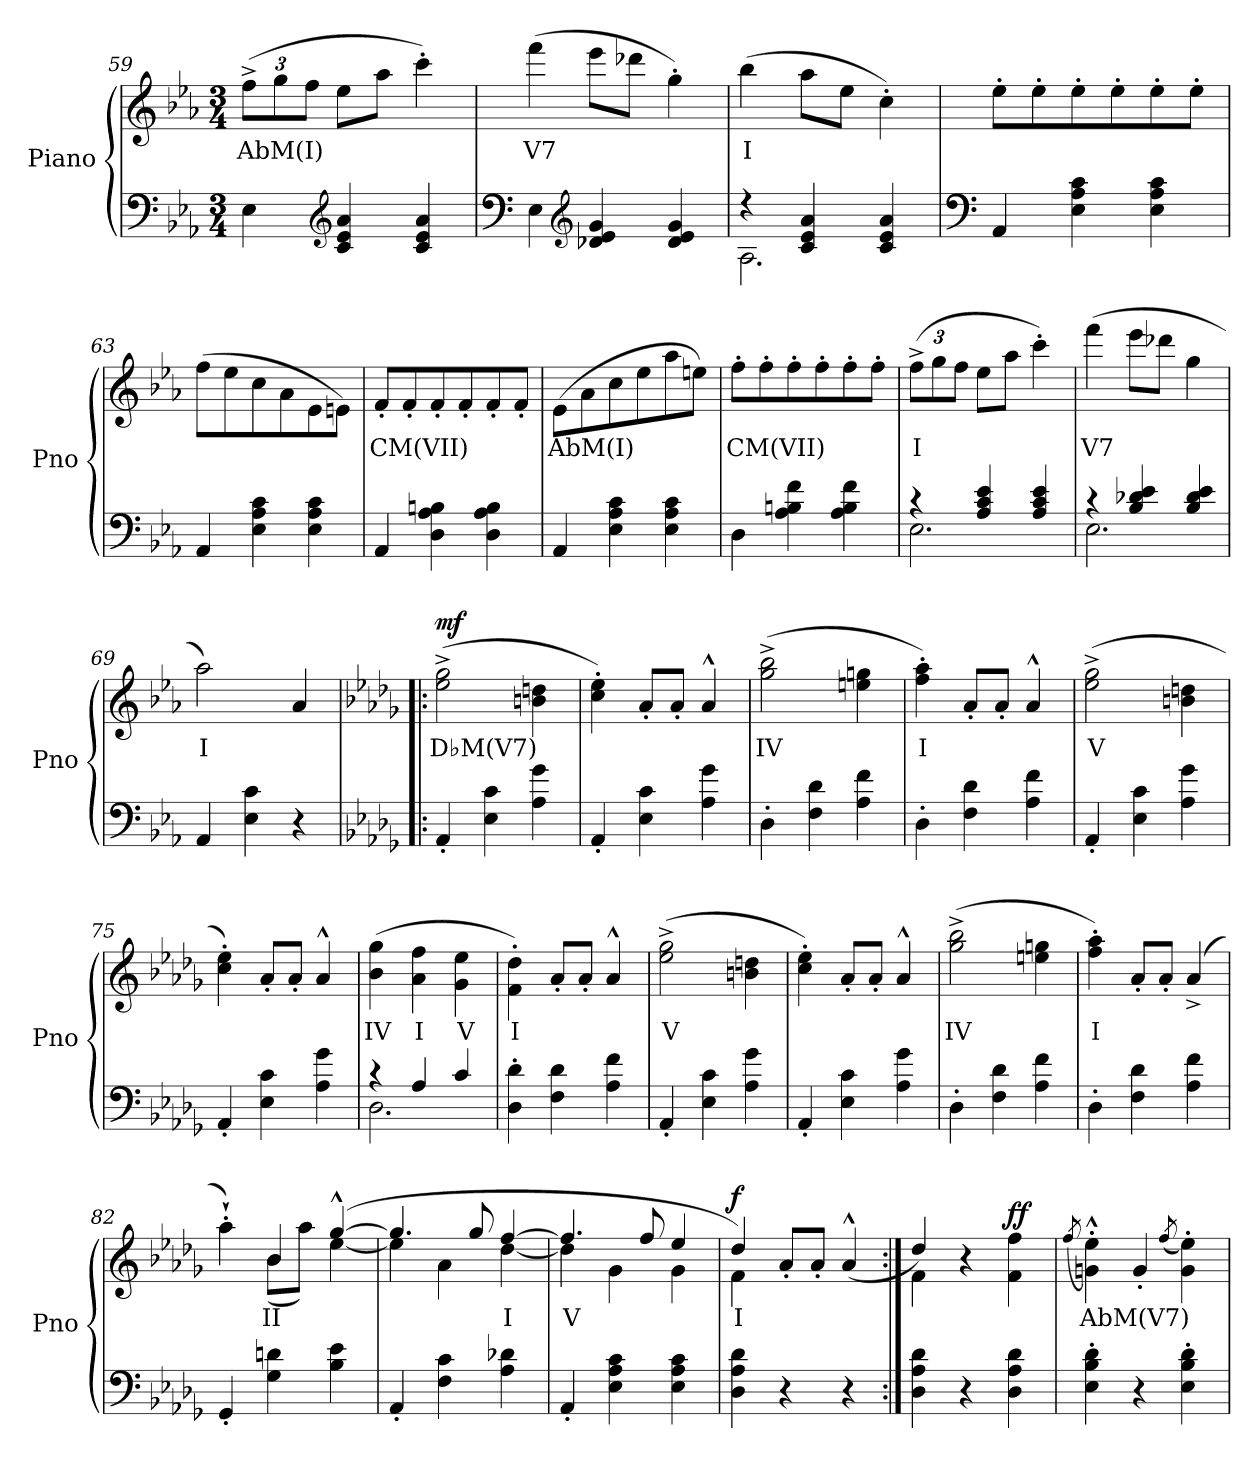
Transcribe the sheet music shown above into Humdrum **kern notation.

**kern	**kern	**text	**dynam
*part1	*part1	*part1	*part1
*staff2	*staff1	*staff1	*staff1/2
*I"Piano	*	*	*
*I'Pno	*	*	*
!!LO:LB:g=z
*clefF4	*clefG2	*	*
*k[b-e-a-]	*k[b-e-a-]	*	*
*M3/4	*M3/4	*	*
*	*Xbrackettup	*	*
=59	=59	=59	=59
!	!	!LO:LY:b	!
4E-\	(>12ff^\L	AbM(I)	.
.	12gg\	.	.
.	12ff\J	.	.
*clefG2	*	*	*
4c/ 4e-/ 4a-/	8ee-\L	.	.
.	8aa-\J	.	.
4c/ 4e-/ 4a-/	4ccc'\)	.	.
!!LO:LB:g=z
=60	=60	=60	=60
*clefF4	*	*	*
!	!	!LO:LY:b	!
4E-\	(>4fff\	V7	.
*clefG2	*	*	*
4d-X/ 4e-/ 4g/	8eee-\L	.	.
.	8ddd-X\J	.	.
4d-/ 4e-/ 4g/	4gg'\)	.	.
!!LO:PB:g=z
=61	=61	=61	=61
*^	*	*	*
!	!	!	!LO:LY:b	!
4r	2.A-\	(>4bb-\	I	.
4c/ 4e-/ 4a-/	.	8aa-\L	.	.
.	.	8ee-\J	.	.
4c/ 4e-/ 4a-/	.	4cc'\)	.	.
*v	*v	*	*	*
=62	=62	=62	=62
*clefF4	*	*	*
4AA-/	8ee-'\L	.	.
.	8ee-'\	.	.
4E-\ 4A-\ 4c\	8ee-'\	.	.
.	8ee-'\	.	.
4E-\ 4A-\ 4c\	8ee-'\	.	.
.	8ee-'\J	.	.
=63	=63	=63	=63
4AA-/	(>8ff\L	.	.
.	8ee-\	.	.
4E-\ 4A-\ 4c\	8cc\	.	.
.	8a-\	.	.
4E-\ 4A-\ 4c\	8e-\	.	.
.	8en\J)	.	.
=64	=64	=64	=64
!	!	!LO:LY:b	!
4AA-/	8f'/L	CM(VII)	.
.	8f'/	.	.
4D\ 4A-\ 4Bn\	8f'/	.	.
.	8f'/	.	.
4D\ 4A-\ 4B\	8f'/	.	.
.	8f'/J	.	.
=65	=65	=65	=65
!	!	!LO:LY:b	!
4AA-/	(>8e-\L	AbM(I)	.
.	8a-\	.	.
4E-\ 4A-\ 4c\	8cc\	.	.
.	8ee-\	.	.
4E-\ 4A-\ 4c\	8aa-\	.	.
.	8een\J)	.	.
=66	=66	=66	=66
!	!	!LO:LY:b	!
4D\	8ff'\L	CM(VII)	.
.	8ff'\	.	.
4A-\ 4Bn\ 4f\	8ff'\	.	.
.	8ff'\	.	.
4A-\ 4B\ 4f\	8ff'\	.	.
.	8ff'\J	.	.
!!LO:PB:g=z
=67	=67	=67	=67
*^	*	*	*
!	!	!	!LO:LY:b	!
4r	2.E-\	(>12ff^\L	I	.
.	.	12gg\	.	.
.	.	12ff\J	.	.
4A-/ 4c/ 4e-/	.	8ee-\L	.	.
.	.	8aa-\J	.	.
4A-/ 4c/ 4e-/	.	4ccc'\)	.	.
!!LO:PB:g=z
=68	=68	=68	=68	=68
!	!	!	!LO:LY:b	!
4r	2.E-\	(>4fff\	V7	.
4B-/ 4d-X/ 4e-/	.	8eee-\L	.	.
.	.	8ddd-X\J	.	.
4B-/ 4d-/ 4e-/	.	4gg\	.	.
*v	*v	*	*	*
=69	=69	=69	=69
!	!	!LO:LY:b	!
4AA-/	2aa-\)	I	.
4E-\ 4c\	.	.	.
4r	4a-/	.	.
=70!|:	=70!|:	=70!|:	=70!|:
*k[b-e-a-d-g-]	*k[b-e-a-d-g-]	*	*
!	!	!LO:LY:b	!LO:DY:b
4AA-'/	(>2ee-\^ 2gg-\^	D♭M(V7)	mf
4E-\ 4c\	.	.	.
4A-\ 4g-\	4bn\ 4ddn\	.	.
=71	=71	=71	=71
4AA-'/	4cc\' 4ee-\')	.	.
4E-\ 4c\	8a-'/L	.	.
.	8a-'/J	.	.
4A-\ 4g-\	4a-^^/	.	.
=72	=72	=72	=72
!	!	!LO:LY:b	!
4D-'\	(>2gg-\^ 2bb-\^	IV	.
4F\ 4d-\	.	.	.
4A-\ 4f\	4een\ 4ggn\	.	.
=73	=73	=73	=73
!	!	!LO:LY:b	!
4D-'\	4ff\' 4aa-\')	I	.
4F\ 4d-\	8a-'/L	.	.
.	8a-'/J	.	.
4A-\ 4f\	4a-^^/	.	.
=74	=74	=74	=74
!	!	!LO:LY:b	!
4AA-'/	(>2ee-\^ 2gg-\^	V	.
4E-\ 4c\	.	.	.
4A-\ 4g-\	4bn\ 4ddn\	.	.
=75	=75	=75	=75
4AA-'/	4cc\' 4ee-\')	.	.
4E-\ 4c\	8a-'/L	.	.
.	8a-'/J	.	.
4A-\ 4g-\	4a-^^/	.	.
!!LO:LB:g=z
=76	=76	=76	=76
*^	*	*	*
!	!	!	!LO:LY:b	!
4r	2.D-\	(>4b-\ 4gg-\	IV	.
!	!	!	!LO:LY:b	!
4A-/	.	4a-\ 4ff\	I	.
!	!	!	!LO:LY:b	!
4c/	.	4g-\ 4ee-\	V	.
*v	*v	*	*	*
!!LO:LB:g=z
=77	=77	=77	=77
!	!	!LO:LY:b	!
4D-\' 4d-\'	4f\' 4dd-\')	I	.
4F\ 4d-\	8a-'/L	.	.
.	8a-'/J	.	.
4A-\ 4f\	4a-^^/	.	.
!!LO:LB:g=z
=78	=78	=78	=78
!	!	!LO:LY:b	!
4AA-'/	(>2ee-\^ 2gg-\^	V	.
4E-\ 4c\	.	.	.
4A-\ 4g-\	4bn\ 4ddn\	.	.
=79	=79	=79	=79
4AA-'/	4cc\' 4ee-\')	.	.
4E-\ 4c\	8a-'/L	.	.
.	8a-'/J	.	.
4A-\ 4g-\	4a-^^/	.	.
=80	=80	=80	=80
!	!	!LO:LY:b	!
4D-'\	(>2gg-\^ 2bb-\^	IV	.
4F\ 4d-\	.	.	.
4A-\ 4f\	4een\ 4ggn\	.	.
=81	=81	=81	=81
!	!	!LO:LY:b	!
4D-'\	4ff\' 4aa-\')	I	.
4F\ 4d-\	8a-'/L	.	.
.	8a-'/J	.	.
4A-\ 4f\	(>4a-^/	.	.
=82	=82	=82	=82
*	*^	*	*
4GG-'/	4aa-'`\)	4ryy	.	.
!	!	!	!LO:LY:b	!
4G-\ 4dn\	4b-/	(>8b-\L	II	.
.	.	8aa-\J)	.	.
4B-\ 4e-\	(>[4gg-^^/	[4ee-\	.	.
=83	=83	=83	=83	=83
4AA-'/	4.gg-/]	4ee-\]	.	.
4F\ 4c\	.	4a-\	.	.
.	8gg-/	.	.	.
!	!	!	!LO:LY:b	!
4A-\ 4d-X\	[4ff/	[4dd-\	I	.
=84	=84	=84	=84	=84
!	!	!	!LO:LY:b	!
4AA-'/	4.ff/]	4dd-\]	V	.
4E-\ 4A-\ 4c\	.	4g-\	.	.
.	8ff/	.	.	.
4E-\ 4A-\ 4c\	4ee-/	4g-\	.	.
=85	=85	=85	=85	=85
!	!	!	!LO:LY:b	!LO:DY:b
4D-\ 4A-\ 4d-\	4dd-/)	4f\	I	f
4r	8a-'/L	2ryy	.	.
.	8a-'/J	.	.	.
4r	(>4a-^^/	.	.	.
!!LO:LB:g=z	!!
=86:|!	=86:|!	=86:|!	=86:|!	=86:|!
4D-\ 4A-\ 4d-\	4dd-/)	4f\	.	.
4r	4r	2ryy	.	.
!	!	!	!	!LO:DY:b
4D-\ 4A-\ 4d-\	4f\ 4ff\	.	.	ff
*	*v	*v	*	*
!!LO:PB:g=z
=87	=87	=87	=87
.	(<8qff/	.	.
!	!	!LO:LY:b	!
4E-\' 4B-\' 4d-\'	4gn\'^^ 4ee-\'^^)	AbM(V7)	.
4r	4g'/	.	.
.	(<8qff/	.	.
4E-\' 4B-\' 4d-\'	4g\' 4ee-\')	.	.
=	=	=	=
*-	*-	*-	*-
